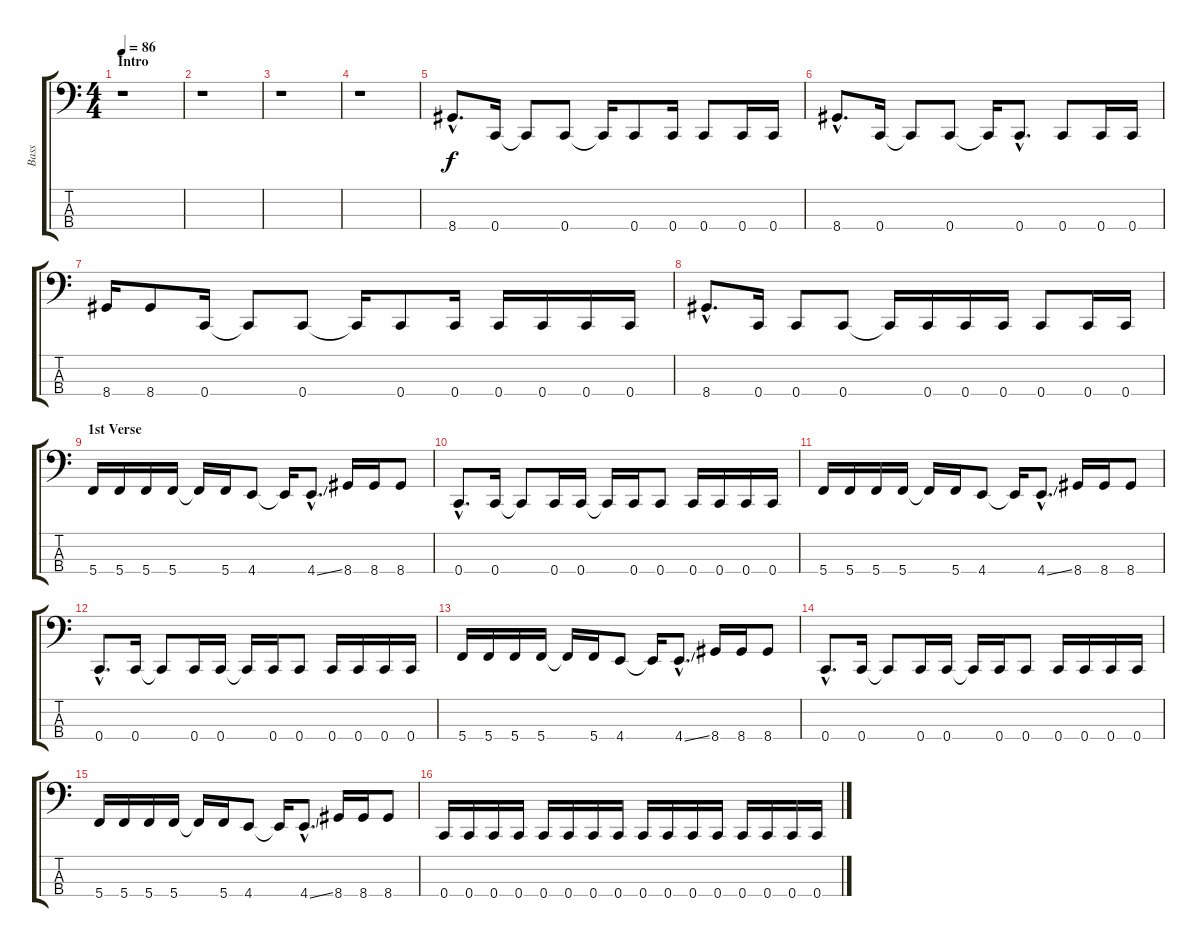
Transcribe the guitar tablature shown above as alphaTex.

\track ("Bass" "Bass") {instrument electricbasspick}
\staff {score tabs}
\tuning (F2 C2 G1 C1) {hide}
\ts (4 4)
\section ("" "Intro")
\tempo 86
\clef f4
\ks c
r.1{dy f instrument electricbasspick} |
r.1 |
r.1 |
r.1 |
8.4{hac}.8{d} 0.4.16 0.4{t}.8 0.4.8 0.4{t}.16 0.4.8 0.4.16 0.4.8 0.4.16 0.4.16 |
8.4{hac}.8{d} 0.4.16 0.4{t}.8 0.4.8 0.4{t}.16 0.4{hac}.8{d} 0.4.8 0.4.16 0.4.16 |
8.4.16 8.4.8 0.4.16 0.4{t}.8 0.4.8 0.4{t}.16 0.4.8 0.4.16 0.4.16 0.4.16 0.4.16 0.4.16 |
8.4{hac}.8{d} 0.4.16 0.4.8 0.4.8 0.4{t}.16 0.4.16 0.4.16 0.4.16 0.4.8 0.4.16 0.4.16 |
\section ("" "1st Verse ")
5.4.16 5.4.16 5.4.16 5.4.16 5.4{t}.16 5.4.16 4.4.8 4.4{t}.16 4.4{ss hac}.8{d} 8.4.16 8.4.16 8.4.8 |
0.4{hac}.8{d} 0.4.16 0.4{t}.8 0.4.16 0.4.16 0.4{t}.16 0.4.16 0.4.8 0.4.16 0.4.16 0.4.16 0.4.16 |
5.4.16 5.4.16 5.4.16 5.4.16 5.4{t}.16 5.4.16 4.4.8 4.4{t}.16 4.4{ss hac}.8{d} 8.4.16 8.4.16 8.4.8 |
0.4{hac}.8{d} 0.4.16 0.4{t}.8 0.4.16 0.4.16 0.4{t}.16 0.4.16 0.4.8 0.4.16 0.4.16 0.4.16 0.4.16 |
5.4.16 5.4.16 5.4.16 5.4.16 5.4{t}.16 5.4.16 4.4.8 4.4{t}.16 4.4{ss hac}.8{d} 8.4.16 8.4.16 8.4.8 |
0.4{hac}.8{d} 0.4.16 0.4{t}.8 0.4.16 0.4.16 0.4{t}.16 0.4.16 0.4.8 0.4.16 0.4.16 0.4.16 0.4.16 |
5.4.16 5.4.16 5.4.16 5.4.16 5.4{t}.16 5.4.16 4.4.8 4.4{t}.16 4.4{ss hac}.8{d} 8.4.16 8.4.16 8.4.8 |
0.4.16 0.4.16 0.4.16 0.4.16 0.4.16 0.4.16 0.4.16 0.4.16 0.4.16 0.4.16 0.4.16 0.4.16 0.4.16 0.4.16 0.4.16 0.4.16
